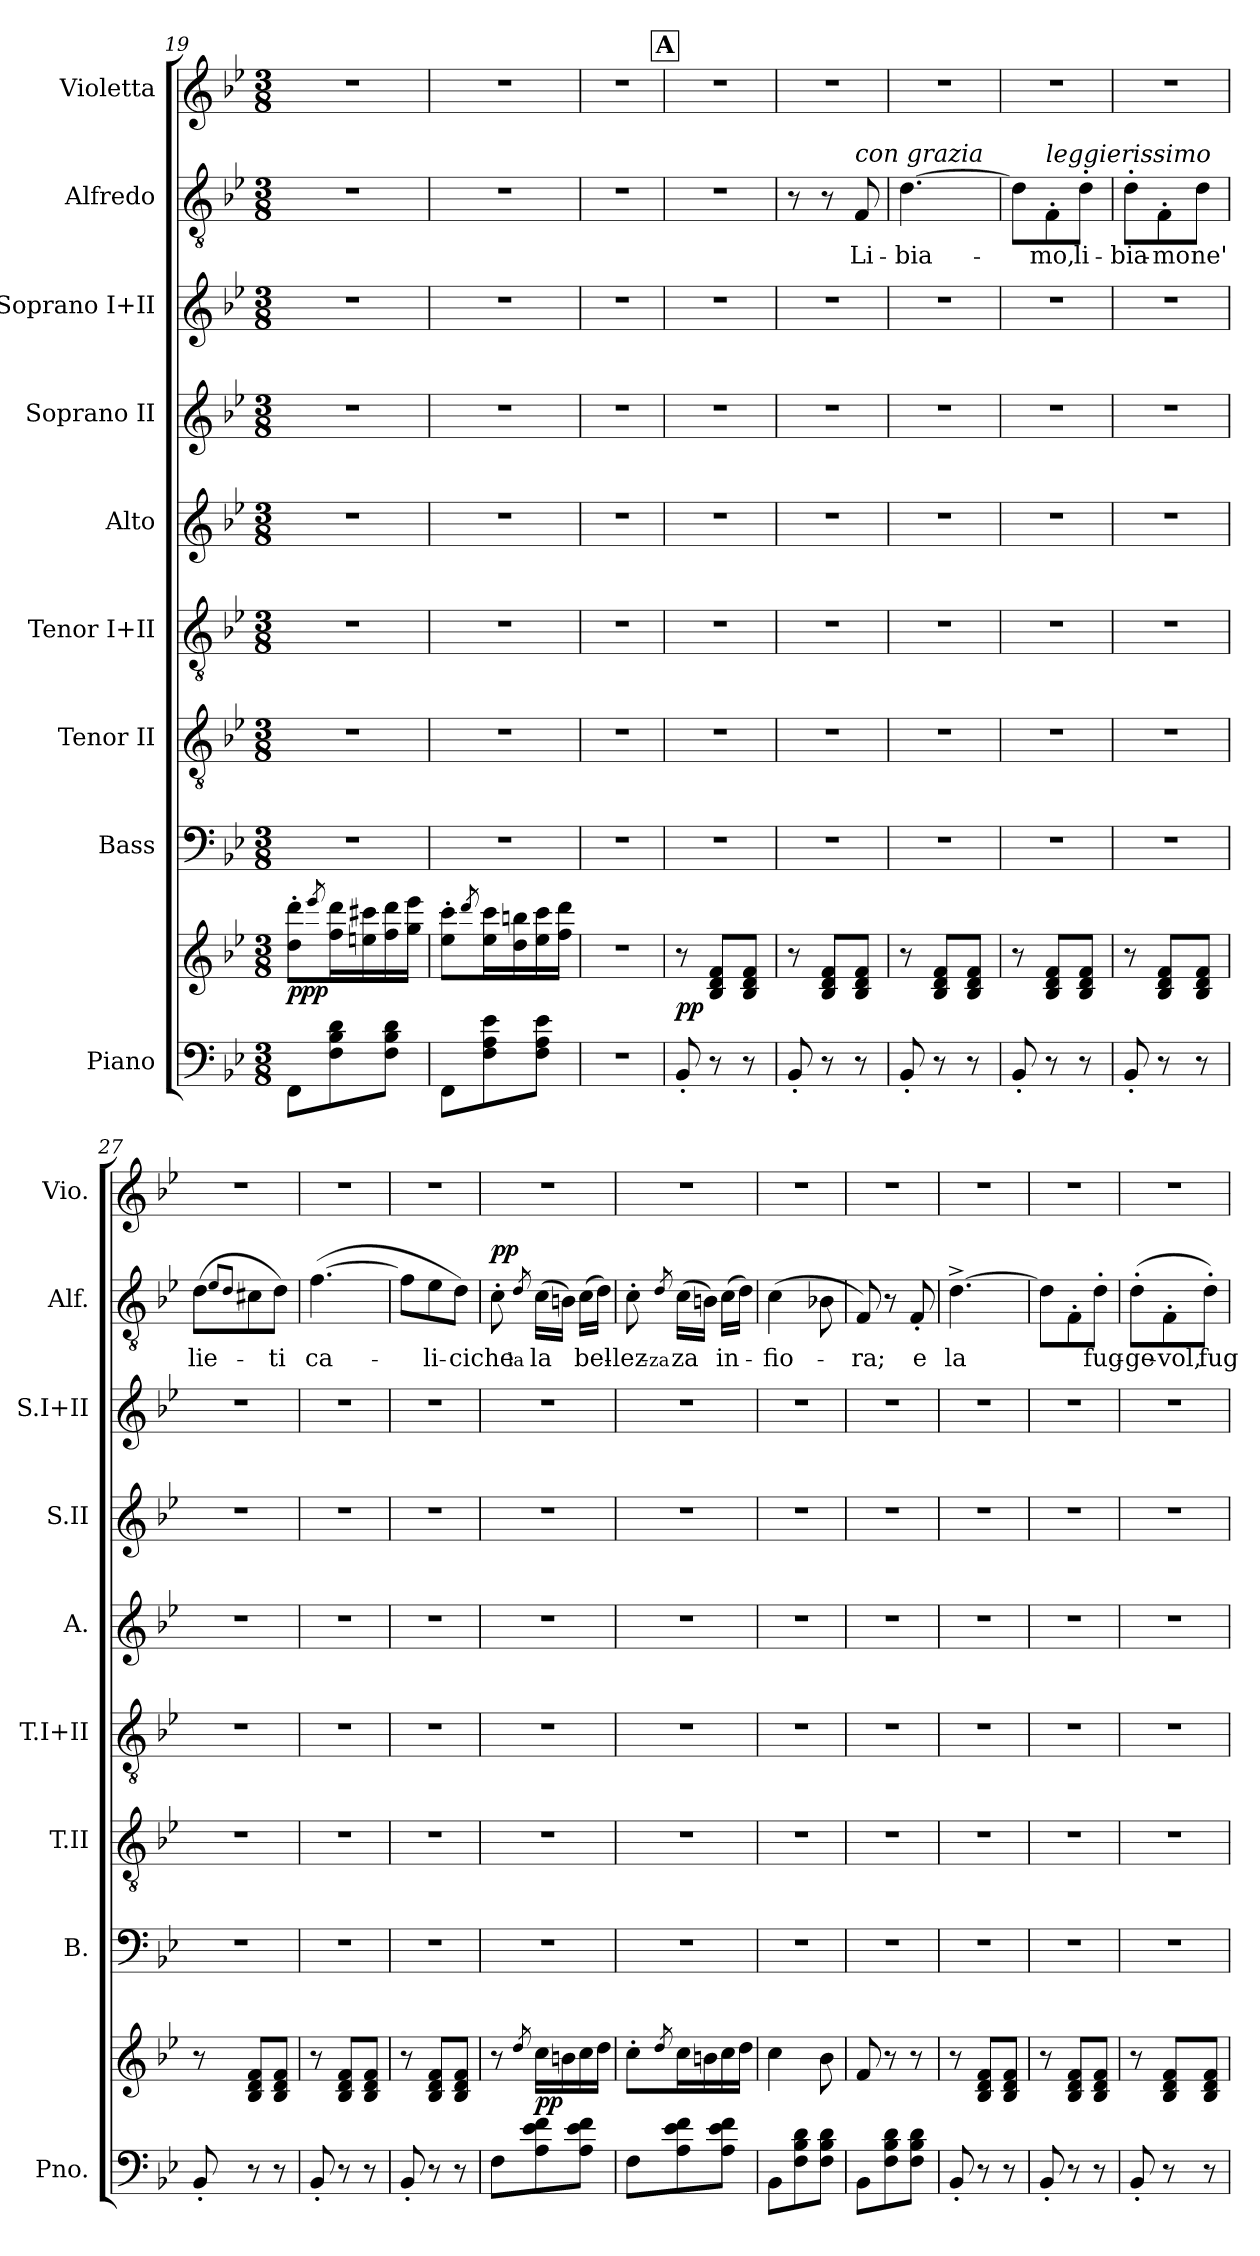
**kern	**kern	**dynam	**kern	**kern	**kern	**kern	**kern	**kern	**kern	**text	**dynam	**kern
*part9	*part9	*part9	*part8	*part7	*part6	*part5	*part4	*part3	*part2	*part2	*part2	*part1
*staff10	*staff9	*staff9/10	*staff8	*staff7	*staff6	*staff5	*staff4	*staff3	*staff2	*staff2	*staff2	*staff1
*I"Piano	*	*	*I"Bass	*I"Tenor II	*I"Tenor I+II	*I"Alto	*I"Soprano II	*I"Soprano I+II	*I"Alfredo	*	*	*I"Violetta
*I'Pno.	*	*	*I'B.	*I'T.II	*I'T.I+II	*I'A.	*I'S.II	*I'S.I+II	*I'Alf.	*	*	*I'Vio.
*clefF4	*clefG2	*	*clefF4	*clefGv2	*clefGv2	*clefG2	*clefG2	*clefG2	*clefGv2	*	*	*clefG2
*k[b-e-]	*k[b-e-]	*	*k[b-e-]	*k[b-e-]	*k[b-e-]	*k[b-e-]	*k[b-e-]	*k[b-e-]	*k[b-e-]	*	*	*k[b-e-]
*M3/8	*M3/8	*	*M3/8	*M3/8	*M3/8	*M3/8	*M3/8	*M3/8	*M3/8	*	*	*M3/8
=19	=19	=19	=19	=19	=19	=19	=19	=19	=19	=19	=19	=19
!	!	!LO:DY:b	!	!	!	!	!	!	!	!	!	!
8FF/L	8dd\' 8ddd\'L	ppp	4.r	4.r	4.r	4.r	4.r	4.r	4.r	.	.	4.r
.	8qeee-/	.	.	.	.	.	.	.	.	.	.	.
8F\ 8B-\ 8d\	16ff\ 16ddd\L	.	.	.	.	.	.	.	.	.	.	.
.	16een\ 16ccc#X\	.	.	.	.	.	.	.	.	.	.	.
8F\ 8B-\ 8d\J	16ff\ 16ddd\	.	.	.	.	.	.	.	.	.	.	.
.	16gg\ 16eee-\JJ	.	.	.	.	.	.	.	.	.	.	.
=20	=20	=20	=20	=20	=20	=20	=20	=20	=20	=20	=20	=20
8FF/L	8ee-\' 8ccc\'L	.	4.r	4.r	4.r	4.r	4.r	4.r	4.r	.	.	4.r
.	8qddd/	.	.	.	.	.	.	.	.	.	.	.
8F\ 8A\ 8e-\	16ee-\ 16ccc\L	.	.	.	.	.	.	.	.	.	.	.
.	16dd\ 16bbn\	.	.	.	.	.	.	.	.	.	.	.
8F\ 8A\ 8e-\J	16ee-\ 16ccc\	.	.	.	.	.	.	.	.	.	.	.
.	16ff\ 16ddd\JJ	.	.	.	.	.	.	.	.	.	.	.
=21	=21	=21	=21	=21	=21	=21	=21	=21	=21	=21	=21	=21
4.r	4.r	.	4.r	4.r	4.r	4.r	4.r	4.r	4.r	.	.	4.r
!!LO:REH:place=s1:a:B:fs=14:t=A
=22	=22	=22	=22	=22	=22	=22	=22	=22	=22	=22	=22	=22
!	!	!LO:DY:b	!	!	!	!	!	!	!	!	!	!
8BB-'/	8r	pp	4.r	4.r	4.r	4.r	4.r	4.r	4.r	.	.	4.r
8r	8B-/ 8d/ 8f/L	.	.	.	.	.	.	.	.	.	.	.
8r	8B-/ 8d/ 8f/J	.	.	.	.	.	.	.	.	.	.	.
=23	=23	=23	=23	=23	=23	=23	=23	=23	=23	=23	=23	=23
8BB-'/	8r	.	4.r	4.r	4.r	4.r	4.r	4.r	8r	.	.	4.r
8r	8B-/ 8d/ 8f/L	.	.	.	.	.	.	.	8r	.	.	.
!	!	!	!	!	!	!	!	!	!LO:TX:a:i:t=con grazia	!	!	!
8r	8B-/ 8d/ 8f/J	.	.	.	.	.	.	.	8F/	Li-	.	.
=24	=24	=24	=24	=24	=24	=24	=24	=24	=24	=24	=24	=24
8BB-'/	8r	.	4.r	4.r	4.r	4.r	4.r	4.r	[4.d\	-bia-	.	4.r
8r	8B-/ 8d/ 8f/L	.	.	.	.	.	.	.	.	.	.	.
8r	8B-/ 8d/ 8f/J	.	.	.	.	.	.	.	.	.	.	.
=25	=25	=25	=25	=25	=25	=25	=25	=25	=25	=25	=25	=25
8BB-'/	8r	.	4.r	4.r	4.r	4.r	4.r	4.r	8d\L]	.	.	4.r
!	!	!	!	!	!	!	!	!	!LO:TX:a:i:t=leggierissimo	!	!	!
8r	8B-/ 8d/ 8f/L	.	.	.	.	.	.	.	8F'\	-mo,	.	.
8r	8B-/ 8d/ 8f/J	.	.	.	.	.	.	.	8d'\J	li-	.	.
=26	=26	=26	=26	=26	=26	=26	=26	=26	=26	=26	=26	=26
8BB-'/	8r	.	4.r	4.r	4.r	4.r	4.r	4.r	8d'\L	-bia-	.	4.r
8r	8B-/ 8d/ 8f/L	.	.	.	.	.	.	.	8F'\	-mo	.	.
8r	8B-/ 8d/ 8f/J	.	.	.	.	.	.	.	8d\J	ne'	.	.
!!LO:LB:g=z
=27	=27	=27	=27	=27	=27	=27	=27	=27	=27	=27	=27	=27
8BB-'/	8r	.	4.r	4.r	4.r	4.r	4.r	4.r	(8d\L	lie-	.	4.r
.	.	.	.	.	.	.	.	.	8qe-/L	.	.	.
.	.	.	.	.	.	.	.	.	8qd/J	.	.	.
8r	8B-/ 8d/ 8f/L	.	.	.	.	.	.	.	8c#X\	.	.	.
8r	8B-/ 8d/ 8f/J	.	.	.	.	.	.	.	8d\J)	-ti	.	.
=28	=28	=28	=28	=28	=28	=28	=28	=28	=28	=28	=28	=28
8BB-'/	8r	.	4.r	4.r	4.r	4.r	4.r	4.r	([4.f\	ca-	.	4.r
8r	8B-/ 8d/ 8f/L	.	.	.	.	.	.	.	.	.	.	.
8r	8B-/ 8d/ 8f/J	.	.	.	.	.	.	.	.	.	.	.
=29	=29	=29	=29	=29	=29	=29	=29	=29	=29	=29	=29	=29
8BB-'/	8r	.	4.r	4.r	4.r	4.r	4.r	4.r	8f\L]	.	.	4.r
8r	8B-/ 8d/ 8f/L	.	.	.	.	.	.	.	8e-\	-li-	.	.
8r	8B-/ 8d/ 8f/J	.	.	.	.	.	.	.	8d\J)	-ci	.	.
=30	=30	=30	=30	=30	=30	=30	=30	=30	=30	=30	=30	=30
!	!	!	!	!	!	!	!	!	!	!	!LO:DY:a	!
8F\L	8r	.	4.r	4.r	4.r	4.r	4.r	4.r	8c'\	che	pp	4.r
.	8qdd/	.	.	.	.	.	.	.	8qd/	la	.	.
!	!	!LO:DY:b	!	!	!	!	!	!	!	!	!	!
8A\ 8e-\ 8f\	16cc\LL	pp	.	.	.	.	.	.	(16c\LL	la	.	.
.	16bn\	.	.	.	.	.	.	.	16Bn\JJ)	.	.	.
8A\ 8e-\ 8f\J	16cc\	.	.	.	.	.	.	.	(16c\LL	bel-	.	.
.	16dd\JJ	.	.	.	.	.	.	.	16d\JJ)	.	.	.
=31	=31	=31	=31	=31	=31	=31	=31	=31	=31	=31	=31	=31
8F\L	8cc'\L	.	4.r	4.r	4.r	4.r	4.r	4.r	8c'\	-lez-	.	4.r
.	8qdd/	.	.	.	.	.	.	.	8qd/	-za	.	.
8A\ 8e-\ 8f\	16cc\L	.	.	.	.	.	.	.	(16c\LL	-za	.	.
.	16bn\	.	.	.	.	.	.	.	16Bn\JJ)	.	.	.
8A\ 8e-\ 8f\J	16cc\	.	.	.	.	.	.	.	(16c\LL	in-	.	.
.	16dd\JJ	.	.	.	.	.	.	.	16d\JJ)	.	.	.
=32	=32	=32	=32	=32	=32	=32	=32	=32	=32	=32	=32	=32
8BB-/L	4cc\	.	4.r	4.r	4.r	4.r	4.r	4.r	(4c\	-fio-	.	4.r
8F\ 8B-\ 8d\	.	.	.	.	.	.	.	.	.	.	.	.
8F\ 8B-\ 8d\J	8b-\	.	.	.	.	.	.	.	8B-X\	.	.	.
=33	=33	=33	=33	=33	=33	=33	=33	=33	=33	=33	=33	=33
8BB-/L	8f/	.	4.r	4.r	4.r	4.r	4.r	4.r	8F/)	-ra;	.	4.r
8F\ 8B-\ 8d\	8r	.	.	.	.	.	.	.	8r	.	.	.
8F\ 8B-\ 8d\J	8r	.	.	.	.	.	.	.	8F'/	e	.	.
=34	=34	=34	=34	=34	=34	=34	=34	=34	=34	=34	=34	=34
8BB-'/	8r	.	4.r	4.r	4.r	4.r	4.r	4.r	[4.d^\	la	.	4.r
8r	8B-/ 8d/ 8f/L	.	.	.	.	.	.	.	.	.	.	.
8r	8B-/ 8d/ 8f/J	.	.	.	.	.	.	.	.	.	.	.
=35	=35	=35	=35	=35	=35	=35	=35	=35	=35	=35	=35	=35
8BB-'/	8r	.	4.r	4.r	4.r	4.r	4.r	4.r	8d\L]	.	.	4.r
8r	8B-/ 8d/ 8f/L	.	.	.	.	.	.	.	8F'\	.	.	.
8r	8B-/ 8d/ 8f/J	.	.	.	.	.	.	.	8d'\J	fug-	.	.
!!LO:LB:g=z
=36	=36	=36	=36	=36	=36	=36	=36	=36	=36	=36	=36	=36
8BB-'/	8r	.	4.r	4.r	4.r	4.r	4.r	4.r	(8d'\L	-ge-	.	4.r
8r	8B-/ 8d/ 8f/L	.	.	.	.	.	.	.	8F'\	-vol,	.	.
8r	8B-/ 8d/ 8f/J	.	.	.	.	.	.	.	8d'\J)	fug-	.	.
=	=	=	=	=	=	=	=	=	=	=	=	=
*-	*-	*-	*-	*-	*-	*-	*-	*-	*-	*-	*-	*-
